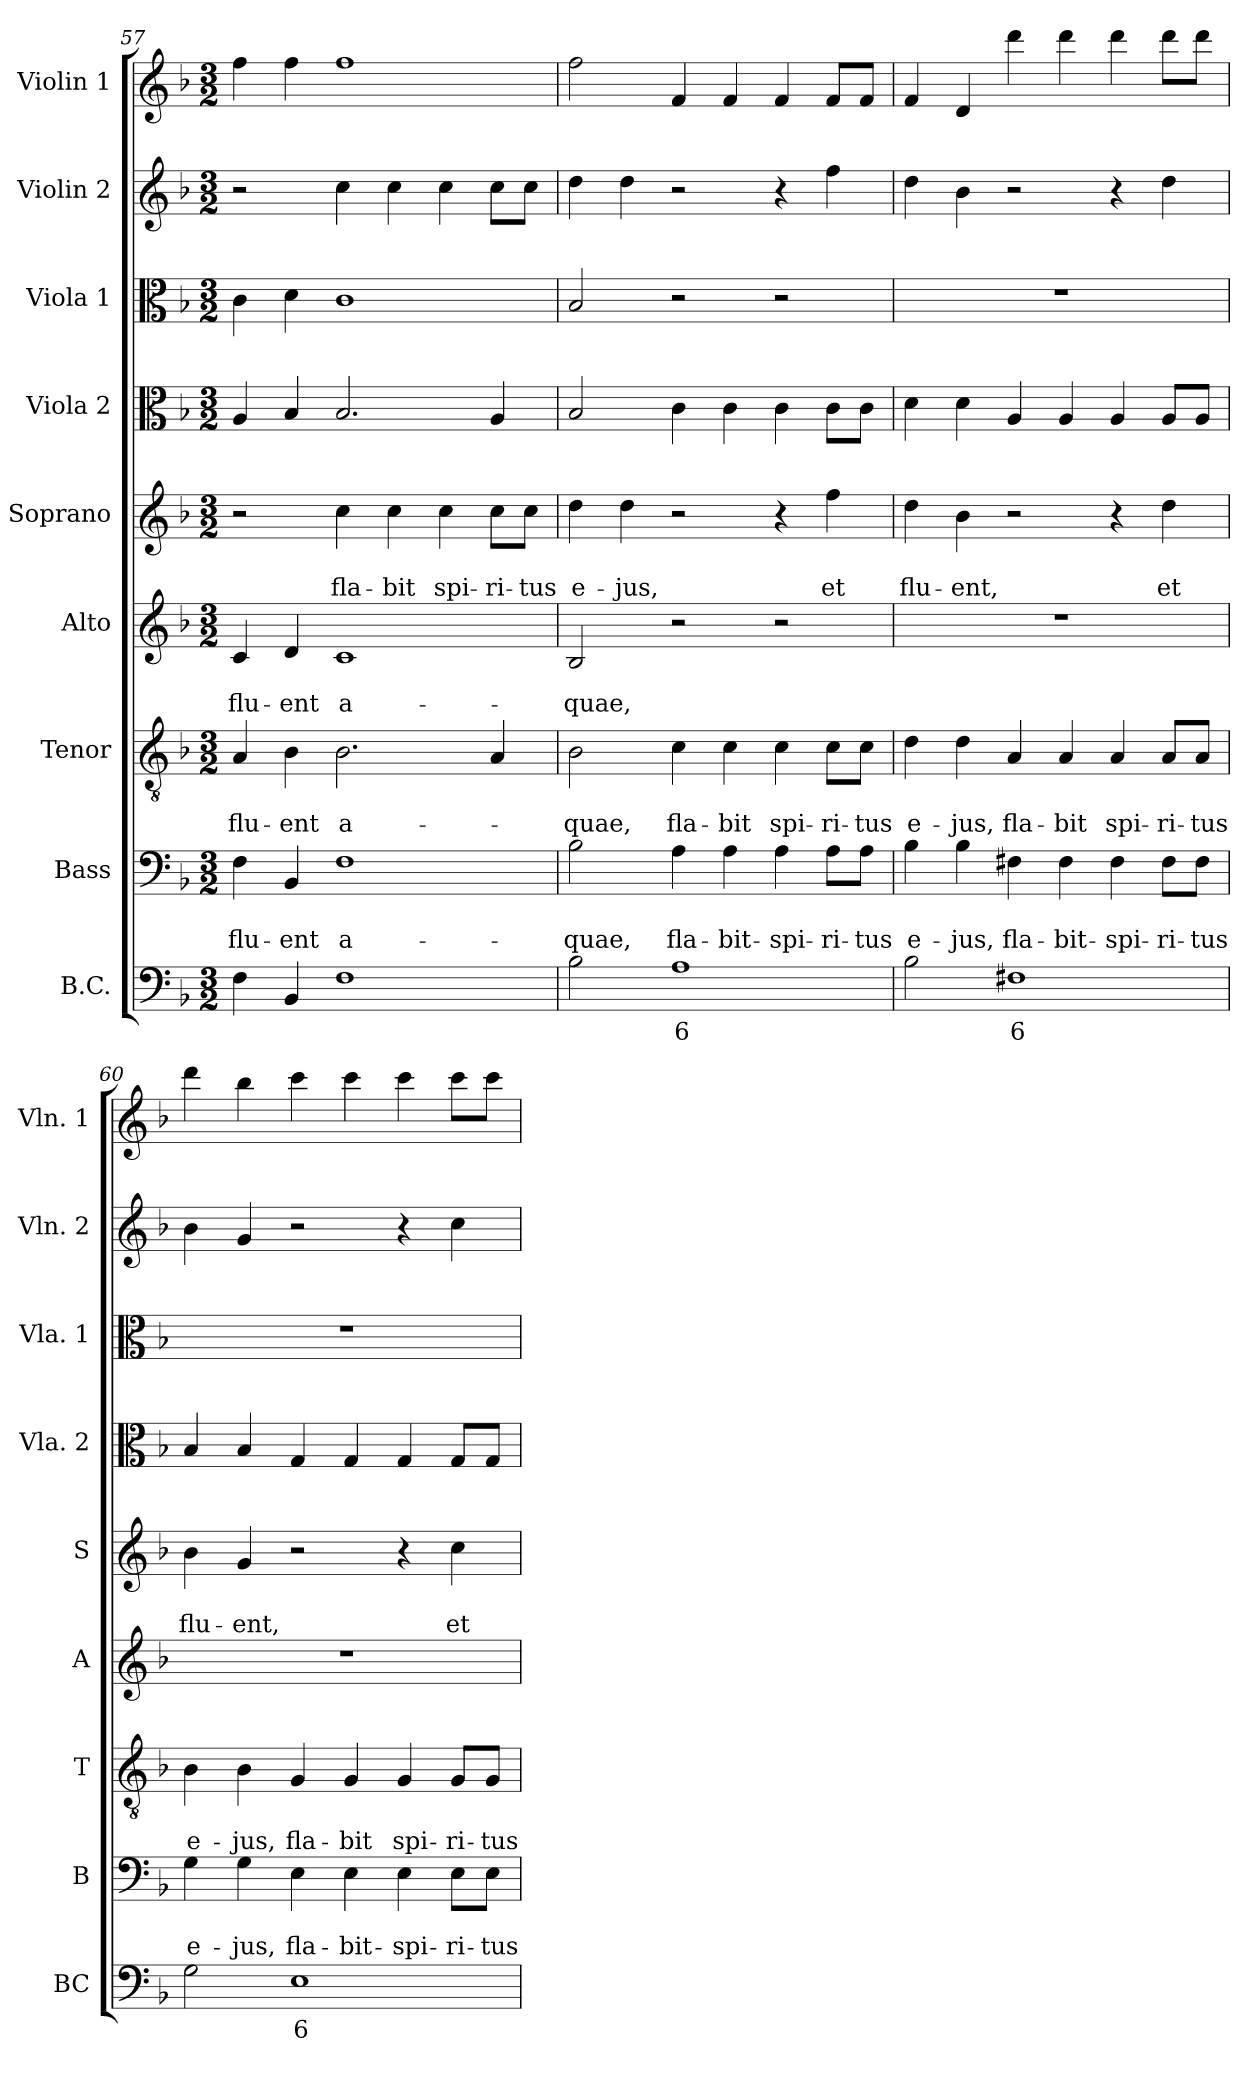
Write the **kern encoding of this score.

**kern	**text	**kern	**text	**text	**kern	**text	**text	**kern	**text	**text	**kern	**text	**text	**kern	**kern	**kern	**kern
*part9	*part9	*part8	*part8	*part8	*part7	*part7	*part7	*part6	*part6	*part6	*part5	*part5	*part5	*part4	*part3	*part2	*part1
*staff9	*staff9	*staff8	*staff8	*staff8	*staff7	*staff7	*staff7	*staff6	*staff6	*staff6	*staff5	*staff5	*staff5	*staff4	*staff3	*staff2	*staff1
*I"B.C.	*	*I"Bass	*	*	*I"Tenor	*	*	*I"Alto	*	*	*I"Soprano	*	*	*I"Viola 2	*I"Viola 1	*I"Violin 2	*I"Violin 1
*I'BC	*	*I'B	*	*	*I'T	*	*	*I'A	*	*	*I'S	*	*	*I'Vla. 2	*I'Vla. 1	*I'Vln. 2	*I'Vln. 1
*clefF4	*	*clefF4	*	*	*clefGv2	*	*	*clefG2	*	*	*clefG2	*	*	*clefC3	*clefC3	*clefG2	*clefG2
*k[b-]	*	*k[b-]	*	*	*k[b-]	*	*	*k[b-]	*	*	*k[b-]	*	*	*k[b-]	*k[b-]	*k[b-]	*k[b-]
*F:	*	*F:	*	*	*F:	*	*	*F:	*	*	*F:	*	*	*F:	*F:	*F:	*F:
*M3/2	*	*M3/2	*	*	*M3/2	*	*	*M3/2	*	*	*M3/2	*	*	*M3/2	*M3/2	*M3/2	*M3/2
=57	=57	=57	=57	=57	=57	=57	=57	=57	=57	=57	=57	=57	=57	=57	=57	=57	=57
*^	*	*	*	*	*	*	*	*	*	*	*	*	*	*	*	*	*
!	!	!	!	!	!LO:LY:b	!	!	!LO:LY:b	!	!	!LO:LY:b	!	!	!	!	!	!	!
4F\	2ryy	.	4F\	.	flu-	4A/	.	flu-	4c/	.	flu-	2r	.	.	4A/	4c\	2r	4ff\
!	!	!	!	!	!LO:LY:b	!	!	!LO:LY:b	!	!	!LO:LY:b	!	!	!	!	!	!	!
4BB-/	.	.	4BB-/	.	-ent	4B-\	.	-ent	4d/	.	-ent	.	.	.	4B-/	4d\	.	4ff\
!	!	!	!	!	!LO:LY:b	!	!	!LO:LY:b	!	!	!LO:LY:b	!	!	!LO:LY:b	!	!	!	!
1F	2ryy	.	1F	.	a-	2.B-\	.	a-	1c	.	a-	4cc\	.	fla-	2.B-/	1c	4cc\	1ff
!	!	!	!	!	!	!	!	!	!	!	!	!	!	!LO:LY:b	!	!	!	!
.	.	.	.	.	.	.	.	.	.	.	.	4cc\	.	-bit	.	.	4cc\	.
!	!	!	!	!	!	!	!	!	!	!	!	!	!	!LO:LY:b	!	!	!	!
.	4ryy	.	.	.	.	.	.	.	.	.	.	4cc\	.	spi-	.	.	4cc\	.
!	!	!	!	!	!	!	!	!	!	!	!	!	!	!LO:LY:b	!	!	!	!
.	4ryy	.	.	.	.	4A/	.	.	.	.	.	8cc\L	.	-ri-	4A/	.	8cc\L	.
!	!	!	!	!	!	!	!	!	!	!	!	!	!	!LO:LY:b	!	!	!	!
.	.	.	.	.	.	.	.	.	.	.	.	8cc\J	.	-tus	.	.	8cc\J	.
*v	*v	*	*	*	*	*	*	*	*	*	*	*	*	*	*	*	*	*
!!LO:PB:g=z
=58	=58	=58	=58	=58	=58	=58	=58	=58	=58	=58	=58	=58	=58	=58	=58	=58	=58
!	!	!	!	!LO:LY:b	!	!	!LO:LY:b	!	!	!LO:LY:b	!	!	!LO:LY:b	!	!	!	!
2B-\	.	2B-\	.	-quae,	2B-\	.	-quae,	2B-/	.	-quae,	4dd\	.	e-	2B-/	2B-/	4dd\	2ff\
!	!	!	!	!	!	!	!	!	!	!	!	!	!LO:LY:b	!	!	!	!
.	.	.	.	.	.	.	.	.	.	.	4dd\	.	-jus,	.	.	4dd\	.
!	!LO:LY:b	!	!	!LO:LY:b	!	!	!LO:LY:b	!	!	!	!	!	!	!	!	!	!
1A	6	4A\	.	fla-	4c\	.	fla-	2r	.	.	2r	.	.	4c\	2r	2r	4f/
!	!	!	!	!LO:LY:b	!	!	!LO:LY:b	!	!	!	!	!	!	!	!	!	!
.	.	4A\	.	-bit-	4c\	.	-bit	.	.	.	.	.	.	4c\	.	.	4f/
!	!	!	!	!LO:LY:b	!	!	!LO:LY:b	!	!	!	!	!	!	!	!	!	!
.	.	4A\	.	-spi-	4c\	.	spi-	2r	.	.	4r	.	.	4c\	2r	4r	4f/
!	!	!	!	!LO:LY:b	!	!	!LO:LY:b	!	!	!	!	!	!LO:LY:b	!	!	!	!
.	.	8A\L	.	-ri-	8c\L	.	-ri-	.	.	.	4ff\	.	et	8c\L	.	4ff\	8f/L
!	!	!	!	!LO:LY:b	!	!	!LO:LY:b	!	!	!	!	!	!	!	!	!	!
.	.	8A\J	.	-tus	8c\J	.	-tus	.	.	.	.	.	.	8c\J	.	.	8f/J
=59	=59	=59	=59	=59	=59	=59	=59	=59	=59	=59	=59	=59	=59	=59	=59	=59	=59
!	!	!	!	!LO:LY:b	!	!	!LO:LY:b	!	!	!	!	!	!LO:LY:b	!	!	!	!
2B-\	.	4B-\	.	e-	4d\	.	e-	1.r	.	.	4dd\	.	flu-	4d\	1.r	4dd\	4f/
!	!	!	!	!LO:LY:b	!	!	!LO:LY:b	!	!	!	!	!	!LO:LY:b	!	!	!	!
.	.	4B-\	.	-jus,	4d\	.	-jus,	.	.	.	4b-\	.	-ent,	4d\	.	4b-\	4d/
!	!LO:LY:b	!	!	!LO:LY:b	!	!	!LO:LY:b	!	!	!	!	!	!	!	!	!	!
1F#X	6	4F#X\	.	fla-	4A/	.	fla-	.	.	.	2r	.	.	4A/	.	2r	4ddd\
!	!	!	!	!LO:LY:b	!	!	!LO:LY:b	!	!	!	!	!	!	!	!	!	!
.	.	4F#\	.	-bit-	4A/	.	-bit	.	.	.	.	.	.	4A/	.	.	4ddd\
!	!	!	!	!LO:LY:b	!	!	!LO:LY:b	!	!	!	!	!	!	!	!	!	!
.	.	4F#\	.	-spi-	4A/	.	spi-	.	.	.	4r	.	.	4A/	.	4r	4ddd\
!	!	!	!	!LO:LY:b	!	!	!LO:LY:b	!	!	!	!	!	!LO:LY:b	!	!	!	!
.	.	8F#\L	.	-ri-	8A/L	.	-ri-	.	.	.	4dd\	.	et	8A/L	.	4dd\	8ddd\L
!	!	!	!	!LO:LY:b	!	!	!LO:LY:b	!	!	!	!	!	!	!	!	!	!
.	.	8F#\J	.	-tus	8A/J	.	-tus	.	.	.	.	.	.	8A/J	.	.	8ddd\J
=60	=60	=60	=60	=60	=60	=60	=60	=60	=60	=60	=60	=60	=60	=60	=60	=60	=60
!	!	!	!	!LO:LY:b	!	!	!LO:LY:b	!	!	!	!	!	!LO:LY:b	!	!	!	!
2G\	.	4G\	.	e-	4B-\	.	e-	1.r	.	.	4b-\	.	flu-	4B-/	1.r	4b-\	4ddd\
!	!	!	!	!LO:LY:b	!	!	!LO:LY:b	!	!	!	!	!	!LO:LY:b	!	!	!	!
.	.	4G\	.	-jus,	4B-\	.	-jus,	.	.	.	4g/	.	-ent,	4B-/	.	4g/	4bb-\
!	!LO:LY:b	!	!	!LO:LY:b	!	!	!LO:LY:b	!	!	!	!	!	!	!	!	!	!
1E	6	4E\	.	fla-	4G/	.	fla-	.	.	.	2r	.	.	4G/	.	2r	4ccc\
!	!	!	!	!LO:LY:b	!	!	!LO:LY:b	!	!	!	!	!	!	!	!	!	!
.	.	4E\	.	-bit-	4G/	.	-bit	.	.	.	.	.	.	4G/	.	.	4ccc\
!	!	!	!	!LO:LY:b	!	!	!LO:LY:b	!	!	!	!	!	!	!	!	!	!
.	.	4E\	.	-spi-	4G/	.	spi-	.	.	.	4r	.	.	4G/	.	4r	4ccc\
!	!	!	!	!LO:LY:b	!	!	!LO:LY:b	!	!	!	!	!	!LO:LY:b	!	!	!	!
.	.	8E\L	.	-ri-	8G/L	.	-ri-	.	.	.	4cc\	.	et	8G/L	.	4cc\	8ccc\L
!	!	!	!	!LO:LY:b	!	!	!LO:LY:b	!	!	!	!	!	!	!	!	!	!
.	.	8E\J	.	-tus	8G/J	.	-tus	.	.	.	.	.	.	8G/J	.	.	8ccc\J
=	=	=	=	=	=	=	=	=	=	=	=	=	=	=	=	=	=
*-	*-	*-	*-	*-	*-	*-	*-	*-	*-	*-	*-	*-	*-	*-	*-	*-	*-
